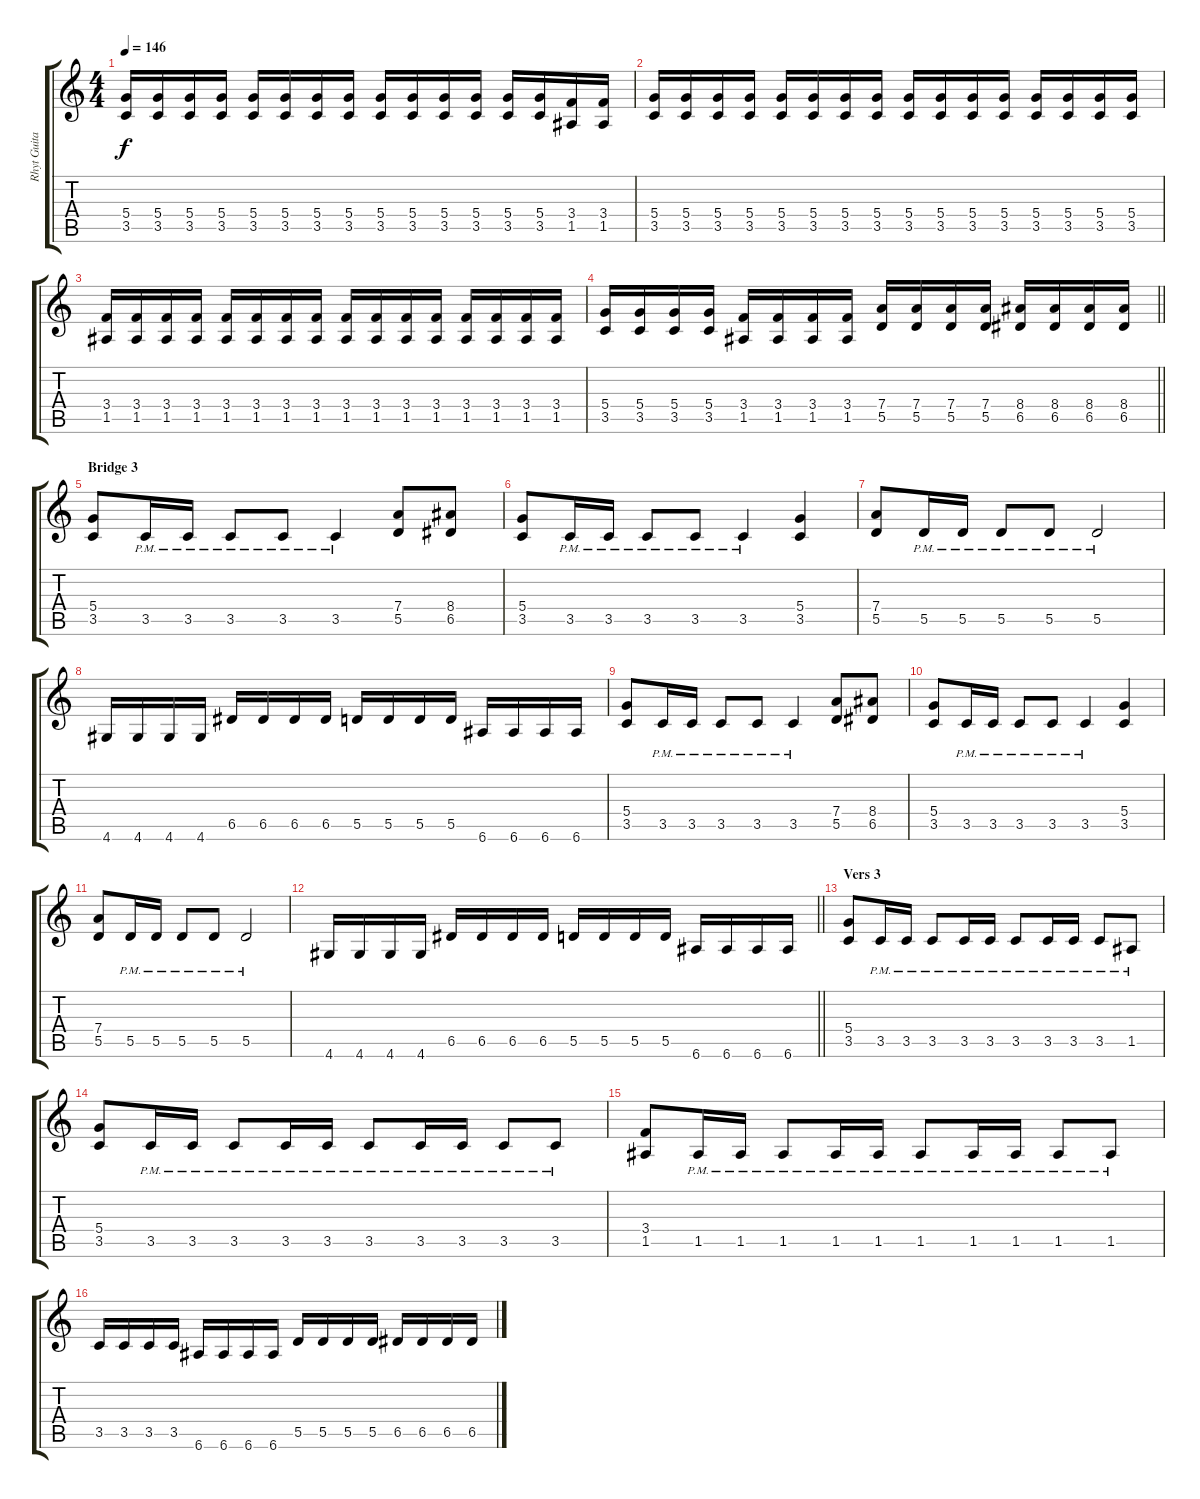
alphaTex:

\track ("Rhyt Guitar" "Rhyt Guita") {instrument distortionguitar}
\staff {score tabs}
\tuning (E4 B3 G3 D3 A2 E2) {hide}
\ts (4 4)
\tempo 146
\clef g2
\ks c
(5.4 3.5).16{dy f} (5.4 3.5).16 (5.4 3.5).16 (5.4 3.5).16 (5.4 3.5).16 (5.4 3.5).16 (5.4 3.5).16 (5.4 3.5).16 (5.4 3.5).16 (5.4 3.5).16 (5.4 3.5).16 (5.4 3.5).16 (5.4 3.5).16 (5.4 3.5).16 (3.4 1.5).16 (3.4 1.5).16 |
(5.4 3.5).16 (5.4 3.5).16 (5.4 3.5).16 (5.4 3.5).16 (5.4 3.5).16 (5.4 3.5).16 (5.4 3.5).16 (5.4 3.5).16 (5.4 3.5).16 (5.4 3.5).16 (5.4 3.5).16 (5.4 3.5).16 (5.4 3.5).16 (5.4 3.5).16 (5.4 3.5).16 (5.4 3.5).16 |
(3.4 1.5).16 (3.4 1.5).16 (3.4 1.5).16 (3.4 1.5).16 (3.4 1.5).16 (3.4 1.5).16 (3.4 1.5).16 (3.4 1.5).16 (3.4 1.5).16 (3.4 1.5).16 (3.4 1.5).16 (3.4 1.5).16 (3.4 1.5).16 (3.4 1.5).16 (3.4 1.5).16 (3.4 1.5).16 |
\barLineRight lightlight
(5.4 3.5).16 (5.4 3.5).16 (5.4 3.5).16 (5.4 3.5).16 (3.4 1.5).16 (3.4 1.5).16 (3.4 1.5).16 (3.4 1.5).16 (7.4 5.5).16 (7.4 5.5).16 (7.4 5.5).16 (7.4 5.5).16 (8.4 6.5).16 (8.4 6.5).16 (8.4 6.5).16 (8.4 6.5).16 |
\section ("" "Bridge 3")
(5.4 3.5).8 3.5{pm}.16 3.5{pm}.16 3.5{pm}.8 3.5{pm}.8 3.5{pm}.4 (7.4 5.5).8 (8.4 6.5).8 |
(5.4 3.5).8 3.5{pm}.16 3.5{pm}.16 3.5{pm}.8 3.5{pm}.8 3.5{pm}.4 (5.4 3.5).4 |
(7.4 5.5).8 5.5{pm}.16 5.5{pm}.16 5.5{pm}.8 5.5{pm}.8 5.5{pm}.2 |
4.6.16 4.6.16 4.6.16 4.6.16 6.5.16 6.5.16 6.5.16 6.5.16 5.5.16 5.5.16 5.5.16 5.5.16 6.6.16 6.6.16 6.6.16 6.6.16 |
(5.4 3.5).8 3.5{pm}.16 3.5{pm}.16 3.5{pm}.8 3.5{pm}.8 3.5{pm}.4 (7.4 5.5).8 (8.4 6.5).8 |
(5.4 3.5).8 3.5{pm}.16 3.5{pm}.16 3.5{pm}.8 3.5{pm}.8 3.5{pm}.4 (5.4 3.5).4 |
(7.4 5.5).8 5.5{pm}.16 5.5{pm}.16 5.5{pm}.8 5.5{pm}.8 5.5{pm}.2 |
\barLineRight lightlight
4.6.16 4.6.16 4.6.16 4.6.16 6.5.16 6.5.16 6.5.16 6.5.16 5.5.16 5.5.16 5.5.16 5.5.16 6.6.16 6.6.16 6.6.16 6.6.16 |
\section ("" "Vers 3")
(5.4 3.5).8 3.5{pm}.16 3.5{pm}.16 3.5{pm}.8 3.5{pm}.16 3.5{pm}.16 3.5{pm}.8 3.5{pm}.16 3.5{pm}.16 3.5{pm}.8 1.5{pm}.8 |
(5.4 3.5).8 3.5{pm}.16 3.5{pm}.16 3.5{pm}.8 3.5{pm}.16 3.5{pm}.16 3.5{pm}.8 3.5{pm}.16 3.5{pm}.16 3.5{pm}.8 3.5{pm}.8 |
(3.4 1.5).8 1.5{pm}.16 1.5{pm}.16 1.5{pm}.8 1.5{pm}.16 1.5{pm}.16 1.5{pm}.8 1.5{pm}.16 1.5{pm}.16 1.5{pm}.8 1.5{pm}.8 |
3.5.16 3.5.16 3.5.16 3.5.16 6.6.16 6.6.16 6.6.16 6.6.16 5.5.16 5.5.16 5.5.16 5.5.16 6.5.16 6.5.16 6.5.16 6.5.16
